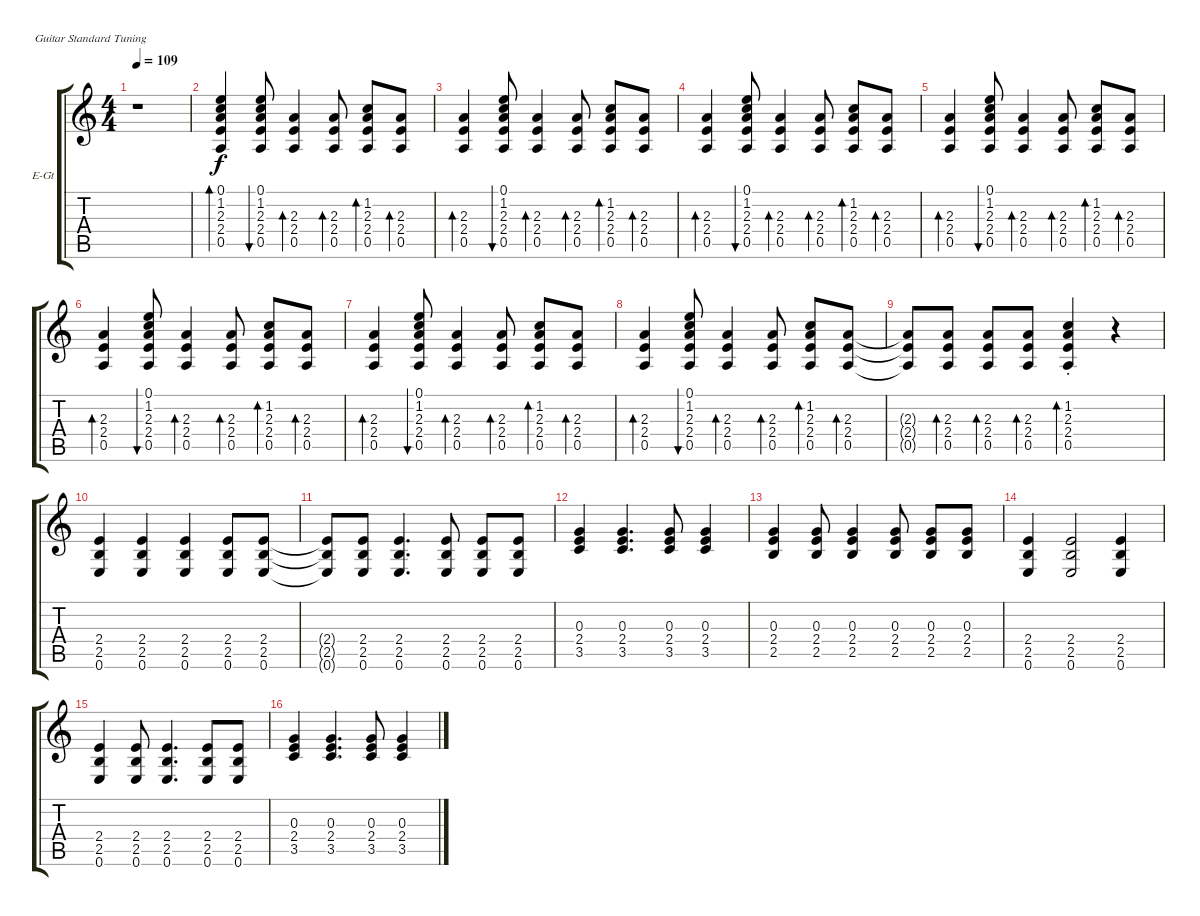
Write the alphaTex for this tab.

\bracketExtendMode groupsimilarinstruments
\firstSystemTrackNameOrientation horizontal
\otherSystemsTrackNameOrientation horizontal
\track ("Guitar01" "E-Gt") {instrument electricguitarclean}
\staff {score tabs}
\tuning (E4 B3 G3 D3 A2 E2)
\ts (4 4)
\tempo 109
\clef g2
\ks c
r.1{dy f} |
(0.1 1.2 2.3 2.4 0.5).4{bd 60} (0.1 1.2 2.3 2.4 0.5).8{bu 120} (2.3 2.4 0.5).4{bd 240} (2.3 2.4 0.5).8{bd 240} (1.2 2.3 2.4 0.5).8{bd 240} (2.3 2.4 0.5).8{bd 240} |
(2.3 2.4 0.5).4{bd 60} (0.1 1.2 2.3 2.4 0.5).8{bu 120} (2.3 2.4 0.5).4{bd 60} (2.3 2.4 0.5).8{bd 240} (1.2 2.3 2.4 0.5).8{bd 120} (2.3 2.4 0.5).8{bd 120} |
(2.3 2.4 0.5).4{bd 60} (0.1 1.2 2.3 2.4 0.5).8{bu 120} (2.3 2.4 0.5).4{bd 60} (2.3 2.4 0.5).8{bd 240} (1.2 2.3 2.4 0.5).8{bd 120} (2.3 2.4 0.5).8{bd 120} |
(2.3 2.4 0.5).4{bd 60} (0.1 1.2 2.3 2.4 0.5).8{bu 120} (2.3 2.4 0.5).4{bd 60} (2.3 2.4 0.5).8{bd 240} (1.2 2.3 2.4 0.5).8{bd 120} (2.3 2.4 0.5).8{bd 120} |
(2.3 2.4 0.5).4{bd 60} (0.1 1.2 2.3 2.4 0.5).8{bu 120} (2.3 2.4 0.5).4{bd 60} (2.3 2.4 0.5).8{bd 240} (1.2 2.3 2.4 0.5).8{bd 120} (2.3 2.4 0.5).8{bd 120} |
(2.3 2.4 0.5).4{bd 60} (0.1 1.2 2.3 2.4 0.5).8{bu 120} (2.3 2.4 0.5).4{bd 60} (2.3 2.4 0.5).8{bd 240} (1.2 2.3 2.4 0.5).8{bd 120} (2.3 2.4 0.5).8{bd 120} |
(2.3 2.4 0.5).4{bd 60} (0.1 1.2 2.3 2.4 0.5).8{bu 120} (2.3 2.4 0.5).4{bd 60} (2.3 2.4 0.5).8{bd 240} (1.2 2.3 2.4 0.5).8{bd 120} (2.3 2.4 0.5).8{bd 120} |
(2.3{t} 2.4{t} 0.5{t}).8 (2.3 2.4 0.5).8{bd 240} (2.3 2.4 0.5).8{bd 60} (2.3 2.4 0.5).8{bd 240} (1.2{st} 2.3{st} 2.4{st} 0.5{st}).4{bd 120} r.4 |
(2.4 2.5 0.6).4 (2.4 2.5 0.6).4 (2.4 2.5 0.6).4 (2.4 2.5 0.6).8 (2.4 2.5 0.6).8 |
(2.4{t} 2.5{t} 0.6{t}).8 (2.4 2.5 0.6).8 (2.4 2.5 0.6).4{d} (2.4 2.5 0.6).8 (2.4 2.5 0.6).8 (2.4 2.5 0.6).8 |
(0.3 2.4 3.5).4 (0.3 2.4 3.5).4{d} (0.3 2.4 3.5).8 (0.3 2.4 3.5).4 |
(0.3 2.4 2.5).4 (0.3 2.4 2.5).8 (0.3 2.4 2.5).4 (0.3 2.4 2.5).8 (0.3 2.4 2.5).8 (0.3 2.4 2.5).8 |
(2.4 2.5 0.6).4 (2.4 2.5 0.6).2 (2.4 2.5 0.6).4 |
(2.4 2.5 0.6).4 (2.4 2.5 0.6).8 (2.4 2.5 0.6).4{d} (2.4 2.5 0.6).8 (2.4 2.5 0.6).8 |
(0.3 2.4 3.5).4 (0.3 2.4 3.5).4{d} (0.3 2.4 3.5).8 (0.3 2.4 3.5).4
